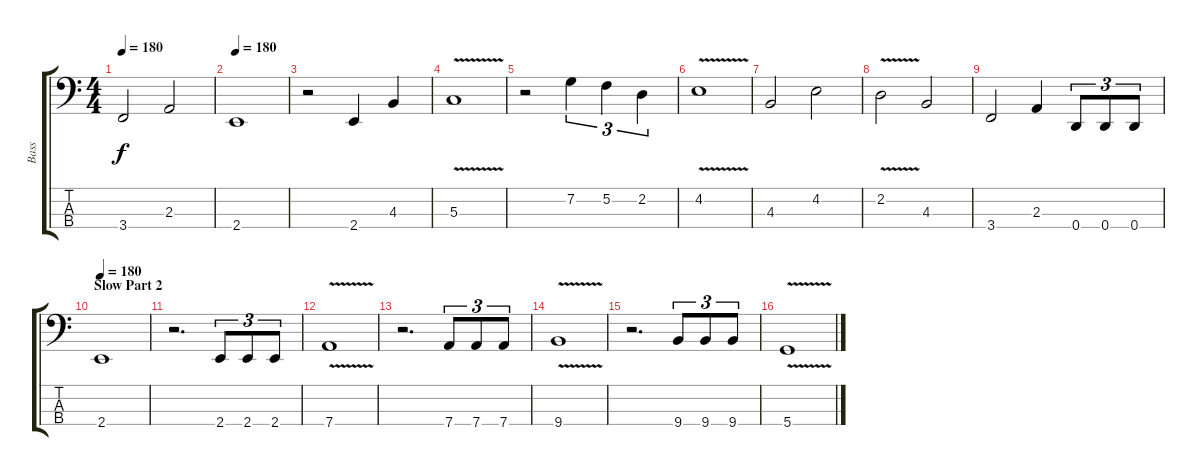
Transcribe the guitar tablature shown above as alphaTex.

\track ("Bass" "Bass") {instrument electricbasspick}
\staff {score tabs}
\tuning (F2 C2 G1 D1) {hide}
\ts (4 4)
\tempo 180
\clef f4
\ks c
3.4.2{dy f} 2.3.2 |
\tempo 180
2.4.1{volume 16} |
r.2 2.4.4 4.3.4 |
5.3{v}.1 |
r.2 7.2.4{tu (3 2)} 5.2.4{tu (3 2)} 2.2.4{tu (3 2)} |
4.2{v}.1 |
4.3.2 4.2.2 |
2.2{v}.2 4.3.2 |
3.4.2 2.3.4 0.4.8{tu (3 2)} 0.4.8{tu (3 2)} 0.4.8{tu (3 2)} |
\section ("" "Slow Part 2")
\tempo 180
2.4.1 |
r.2{d} 2.4.8{tu (3 2)} 2.4.8{tu (3 2)} 2.4.8{tu (3 2)} |
7.4{v}.1 |
r.2{d} 7.4.8{tu (3 2)} 7.4.8{tu (3 2)} 7.4.8{tu (3 2)} |
9.4{v}.1 |
r.2{d} 9.4.8{tu (3 2)} 9.4.8{tu (3 2)} 9.4.8{tu (3 2)} |
5.4{v}.1
